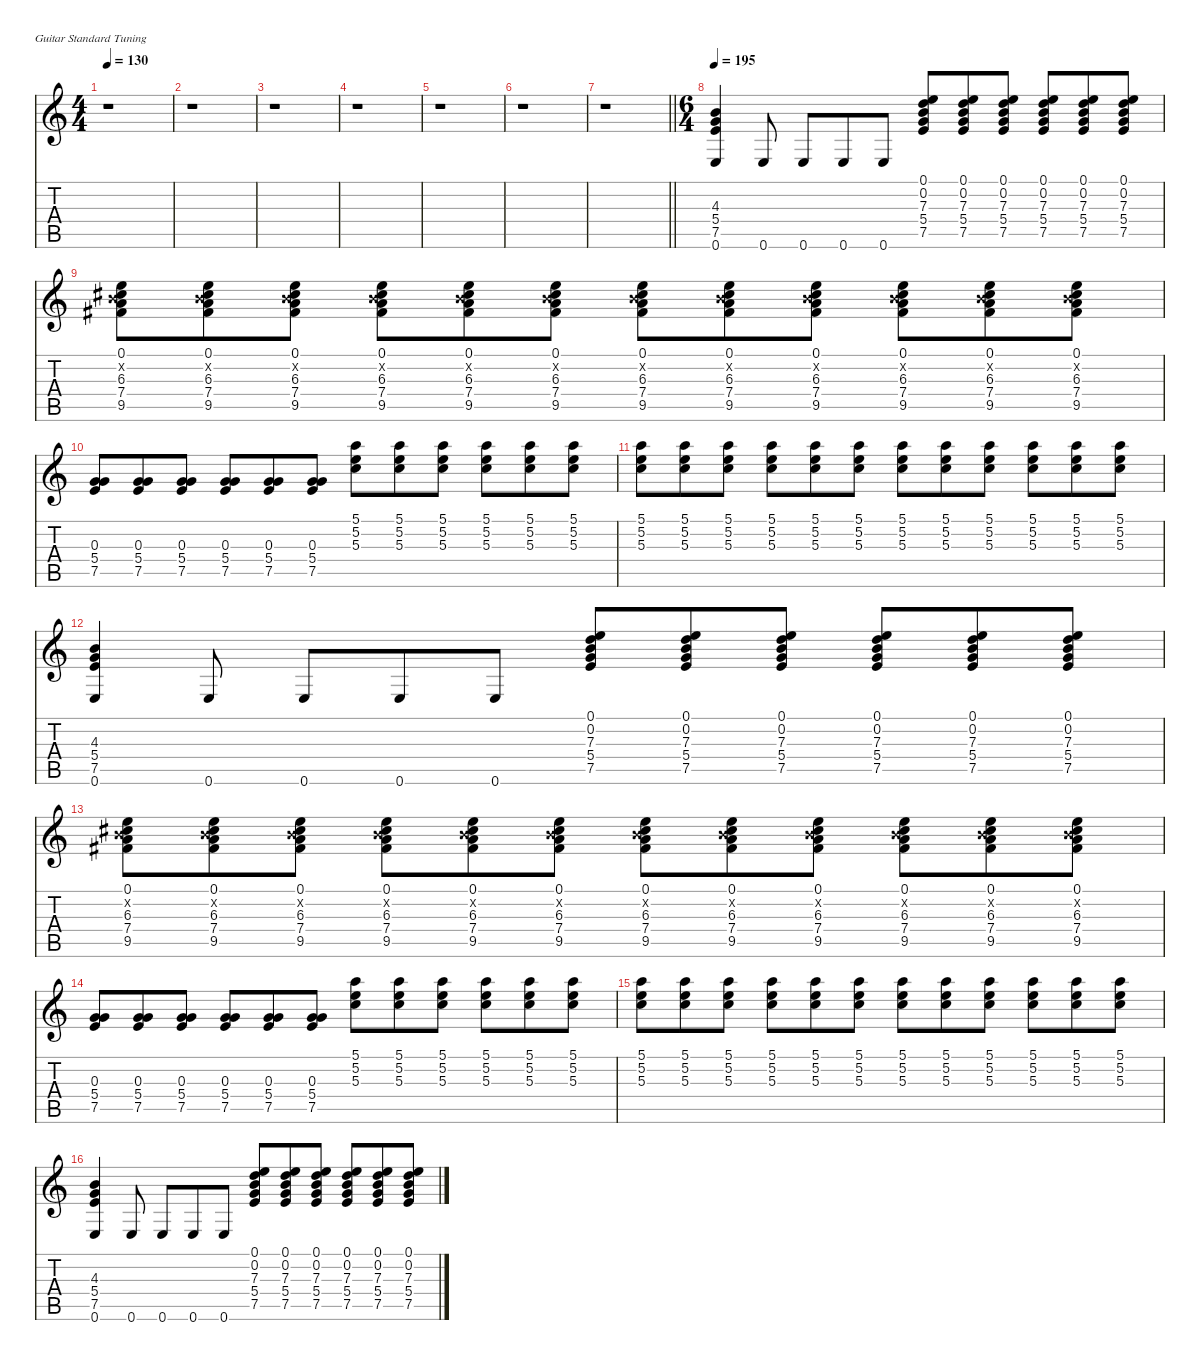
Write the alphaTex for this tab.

\defaultSystemsLayout 4
\hideDynamics
\bracketExtendMode nobrackets
\singleTrackTrackNamePolicy hidden
\multiTrackTrackNamePolicy hidden
\firstSystemTrackNameMode fullname
\firstSystemTrackNameOrientation horizontal
\otherSystemsTrackNameOrientation horizontal
\track ("Guitar 2" "dist.guit.") {defaultSystemsLayout 4 instrument distortionguitar}
\staff {score tabs}
\tuning (E4 B3 G3 D3 A2 E2)
\ts (4 4)
\tempo 130
\clef g2
\ks c
r.1{dy f beam Down} |
r.1{beam Down} |
r.1{beam Down} |
r.1{beam Down} |
r.1{beam Down} |
r.1{beam Down} |
\barLineRight lightlight
r.1{beam Down} |
\ts (6 4)
\beaming (8 3 3 3 3)
\tempo 195
(4.3 5.4 7.5 0.6).4{beam Up} 0.6.8{beam Up} 0.6.8{beam Up} 0.6.8{beam Up} 0.6.8{beam Up} (0.1 0.2 7.3 5.4 7.5).8{beam Up} (0.1 0.2 7.3 5.4 7.5).8{beam Up} (0.1 0.2 7.3 5.4 7.5).8{beam Up} (0.1 0.2 7.3 5.4 7.5).8{beam Up} (0.1 0.2 7.3 5.4 7.5).8{beam Up} (0.1 0.2 7.3 5.4 7.5).8{beam Up} |
(0.1 0.2{x} 6.3{acc #} 7.4 9.5{acc #}).8{beam Down} (0.1 0.2{x} 6.3{acc #} 7.4 9.5{acc #}).8{beam Down} (0.1 0.2{x} 6.3{acc #} 7.4 9.5{acc #}).8{beam Down} (0.1 0.2{x} 6.3{acc #} 7.4 9.5{acc #}).8{beam Down} (0.1 0.2{x} 6.3{acc #} 7.4 9.5{acc #}).8{beam Down} (0.1 0.2{x} 6.3{acc #} 7.4 9.5{acc #}).8{beam Down} (0.1 0.2{x} 6.3{acc #} 7.4 9.5{acc #}).8{beam Down} (0.1 0.2{x} 6.3{acc #} 7.4 9.5{acc #}).8{beam Down} (0.1 0.2{x} 6.3{acc #} 7.4 9.5{acc #}).8{beam Down} (0.1 0.2{x} 6.3{acc #} 7.4 9.5{acc #}).8{beam Down} (0.1 0.2{x} 6.3{acc #} 7.4 9.5{acc #}).8{beam Down} (0.1 0.2{x} 6.3{acc #} 7.4 9.5{acc #}).8{beam Down} |
(0.3 5.4 7.5).8{beam Up} (0.3 5.4 7.5).8{beam Up} (0.3 5.4 7.5).8{beam Up} (0.3 5.4 7.5).8{beam Up} (0.3 5.4 7.5).8{beam Up} (0.3 5.4 7.5).8{beam Up} (5.1 5.2 5.3).8{beam Down} (5.1 5.2 5.3).8{beam Down} (5.1 5.2 5.3).8{beam Down} (5.1 5.2 5.3).8{beam Down} (5.1 5.2 5.3).8{beam Down} (5.1 5.2 5.3).8{beam Down} |
(5.1 5.2 5.3).8{beam Down} (5.1 5.2 5.3).8{beam Down} (5.1 5.2 5.3).8{beam Down} (5.1 5.2 5.3).8{beam Down} (5.1 5.2 5.3).8{beam Down} (5.1 5.2 5.3).8{beam Down} (5.1 5.2 5.3).8{beam Down} (5.1 5.2 5.3).8{beam Down} (5.1 5.2 5.3).8{beam Down} (5.1 5.2 5.3).8{beam Down} (5.1 5.2 5.3).8{beam Down} (5.1 5.2 5.3).8{beam Down} |
(4.3 5.4 7.5 0.6).4{beam Up} 0.6.8{beam Up} 0.6.8{beam Up} 0.6.8{beam Up} 0.6.8{beam Up} (0.1 0.2 7.3 5.4 7.5).8{beam Up} (0.1 0.2 7.3 5.4 7.5).8{beam Up} (0.1 0.2 7.3 5.4 7.5).8{beam Up} (0.1 0.2 7.3 5.4 7.5).8{beam Up} (0.1 0.2 7.3 5.4 7.5).8{beam Up} (0.1 0.2 7.3 5.4 7.5).8{beam Up} |
(0.1 0.2{x} 6.3{acc #} 7.4 9.5{acc #}).8{beam Down} (0.1 0.2{x} 6.3{acc #} 7.4 9.5{acc #}).8{beam Down} (0.1 0.2{x} 6.3{acc #} 7.4 9.5{acc #}).8{beam Down} (0.1 0.2{x} 6.3{acc #} 7.4 9.5{acc #}).8{beam Down} (0.1 0.2{x} 6.3{acc #} 7.4 9.5{acc #}).8{beam Down} (0.1 0.2{x} 6.3{acc #} 7.4 9.5{acc #}).8{beam Down} (0.1 0.2{x} 6.3{acc #} 7.4 9.5{acc #}).8{beam Down} (0.1 0.2{x} 6.3{acc #} 7.4 9.5{acc #}).8{beam Down} (0.1 0.2{x} 6.3{acc #} 7.4 9.5{acc #}).8{beam Down} (0.1 0.2{x} 6.3{acc #} 7.4 9.5{acc #}).8{beam Down} (0.1 0.2{x} 6.3{acc #} 7.4 9.5{acc #}).8{beam Down} (0.1 0.2{x} 6.3{acc #} 7.4 9.5{acc #}).8{beam Down} |
(0.3 5.4 7.5).8{beam Up} (0.3 5.4 7.5).8{beam Up} (0.3 5.4 7.5).8{beam Up} (0.3 5.4 7.5).8{beam Up} (0.3 5.4 7.5).8{beam Up} (0.3 5.4 7.5).8{beam Up} (5.1 5.2 5.3).8{beam Down} (5.1 5.2 5.3).8{beam Down} (5.1 5.2 5.3).8{beam Down} (5.1 5.2 5.3).8{beam Down} (5.1 5.2 5.3).8{beam Down} (5.1 5.2 5.3).8{beam Down} |
(5.1 5.2 5.3).8{beam Down} (5.1 5.2 5.3).8{beam Down} (5.1 5.2 5.3).8{beam Down} (5.1 5.2 5.3).8{beam Down} (5.1 5.2 5.3).8{beam Down} (5.1 5.2 5.3).8{beam Down} (5.1 5.2 5.3).8{beam Down} (5.1 5.2 5.3).8{beam Down} (5.1 5.2 5.3).8{beam Down} (5.1 5.2 5.3).8{beam Down} (5.1 5.2 5.3).8{beam Down} (5.1 5.2 5.3).8{beam Down} |
(4.3 5.4 7.5 0.6).4{beam Up} 0.6.8{beam Up} 0.6.8{beam Up} 0.6.8{beam Up} 0.6.8{beam Up} (0.1 0.2 7.3 5.4 7.5).8{beam Up} (0.1 0.2 7.3 5.4 7.5).8{beam Up} (0.1 0.2 7.3 5.4 7.5).8{beam Up} (0.1 0.2 7.3 5.4 7.5).8{beam Up} (0.1 0.2 7.3 5.4 7.5).8{beam Up} (0.1 0.2 7.3 5.4 7.5).8{beam Up}
